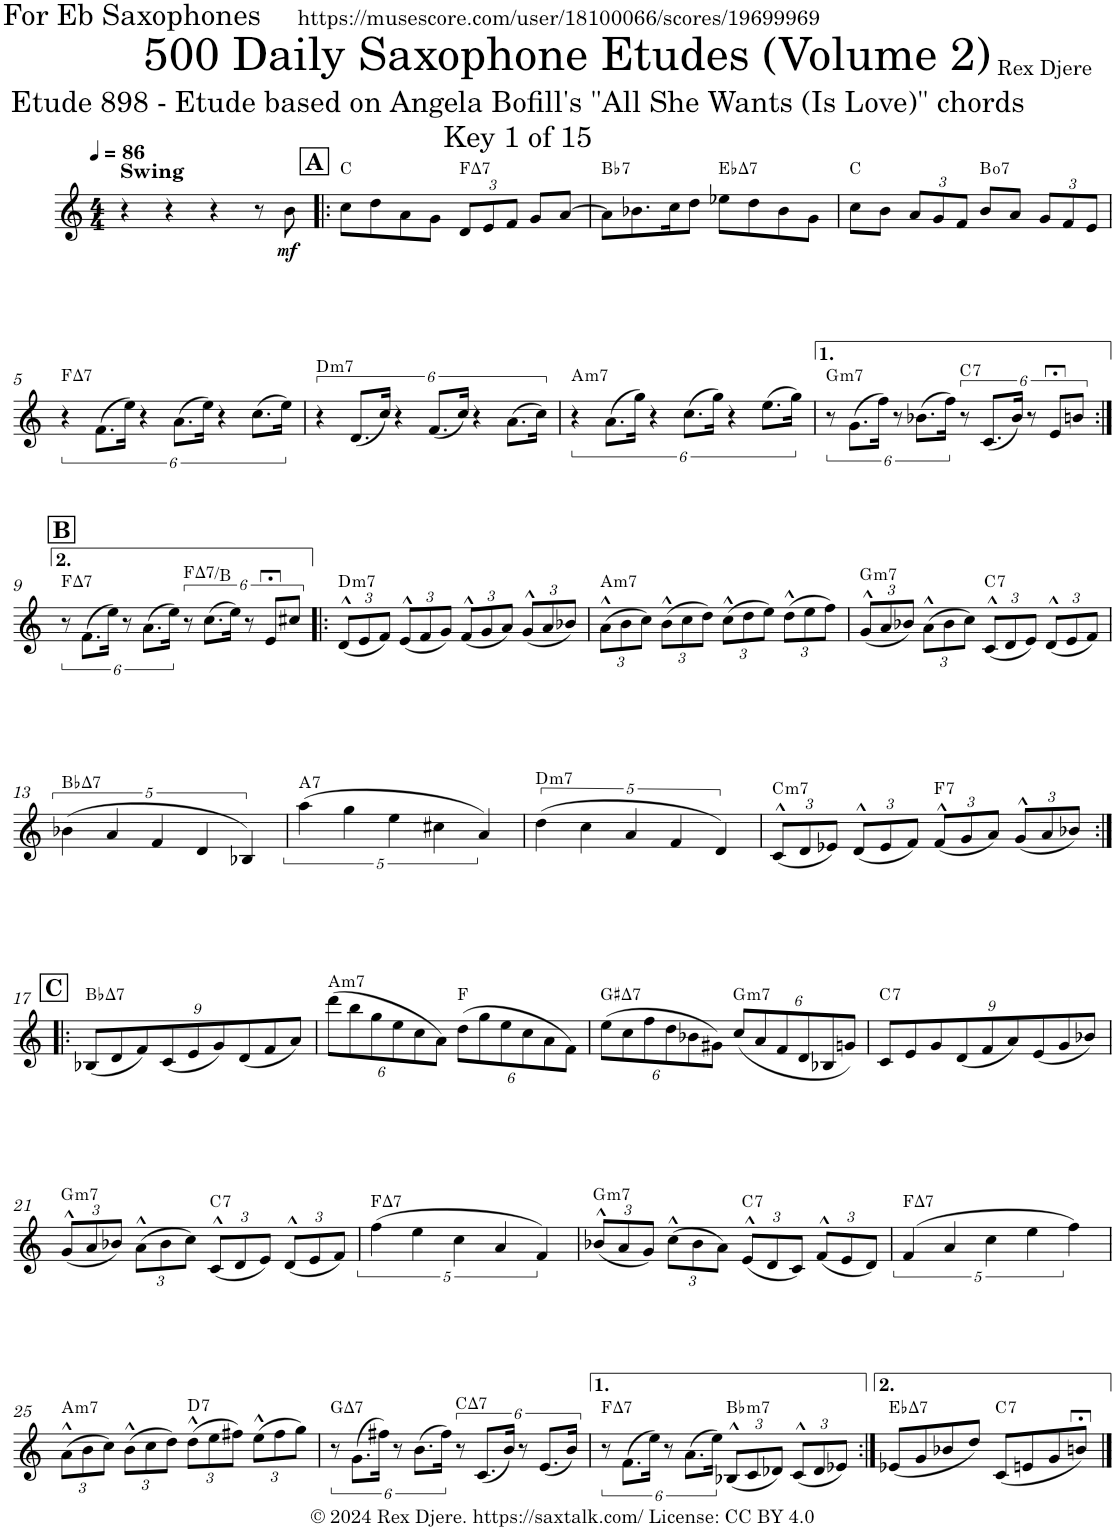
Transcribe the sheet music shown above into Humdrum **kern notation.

**kern	**dynam	**harte
*part1	*part1	*part1
*staff1	*staff1	*
*I"Alto Saxophone	*	*
*I'A. Sax.	*	*
*clefG2	*	*
*Trd5c9	*	*
*k[]	*	*
*M4/4	*	*
*MM86	*	*
=1	=1	=1
!LO:TX:a:B:t=Swing	!	!
4r	.	.
4r	.	.
4r	.	.
8r	.	.
!	!LO:DY:b	!
8b\	mf	.
!!LO:REH:place=s1:a:B:cj:fs=14:t=A
=2!|:	=2!|:	=2!|:
8cc\L	.	C:maj
8dd\	.	.
8a\	.	.
8g\J	.	.
*Xbrackettup	*	*
!	!	!LO:H:kt=7
12d/L	.	F:maj7
12e/	.	.
12f/J	.	.
8g/L	.	.
[8a/J	.	.
=3	=3	=3
!	!	!LO:H:kt=7
8a\L]	.	Bb:7
8.b-X\	.	.
16cc\K	.	.
8dd\J	.	.
!	!	!LO:H:kt=7
8ee-X\L	.	Eb:maj7
8dd\	.	.
8b-\	.	.
8g\J	.	.
=4	=4	=4
8cc\L	.	C:maj
8b\J	.	.
12a/L	.	.
12g/	.	.
12f/J	.	.
!	!	!LO:H:kt=7
8b/L	.	B:dim7
8a/J	.	.
12g/L	.	.
12f/	.	.
12e/J	.	.
!!LO:LB:g=z
=5	=5	=5
*brackettup	*	*
!	!	!LO:H:kt=7
6r	.	F:maj7
(12.f\L	.	.
24ee\Jk)	.	.
6r	.	.
(12.a\L	.	.
24ee\Jk)	.	.
6r	.	.
(12.cc\L	.	.
24ee\Jk)	.	.
=6	=6	=6
!	!	!LO:H:kt=m7
6r	.	D:min7
(12.d/L	.	.
24cc/Jk)	.	.
6r	.	.
(12.f/L	.	.
24cc/Jk)	.	.
6r	.	.
(12.a\L	.	.
24cc\Jk)	.	.
=7	=7	=7
!	!	!LO:H:kt=m7
6r	.	A:min7
(12.a\L	.	.
24gg\Jk)	.	.
6r	.	.
(12.cc\L	.	.
24gg\Jk)	.	.
6r	.	.
(12.ee\L	.	.
24gg\Jk)	.	.
=8	=8	=8
!	!	!LO:H:kt=m7
12r	.	G:min7
(12.g\L	.	.
24ff\Jk)	.	.
12r	.	.
(12.b-X\L	.	.
24ff\Jk)	.	.
!	!	!LO:H:kt=7
12r	.	C:7
(12.c/L	.	.
24b-/Jk)	.	.
12r	.	.
12e;</L	.	.
12bn/J	.	.
!!LO:LB:g=z
!!LO:REH:place=s1:a:B:cj:fs=14:t=B
=9:|!	=9:|!	=9:|!
!	!	!LO:H:kt=7
12r	.	F:maj7
(12.f\L	.	.
24ee\Jk)	.	.
12r	.	.
(12.a\L	.	.
24ee\Jk)	.	.
!	!	!LO:H:kt=7
12r	.	F:maj7/#4
(12.cc\L	.	.
24ee\Jk)	.	.
12r	.	.
12e;</L	.	.
12cc#X/J	.	.
=10!|:	=10!|:	=10!|:
*Xbrackettup	*	*
!	!	!LO:H:kt=m7
(12d^^/L	.	D:min7
12e/	.	.
12f/J)	.	.
(12e^^/L	.	.
12f/	.	.
12g/J)	.	.
(12f^^/L	.	.
12g/	.	.
12a/J)	.	.
(12g^^/L	.	.
12a/	.	.
12b-X/J)	.	.
=11	=11	=11
!	!	!LO:H:kt=m7
(12a^^\L	.	A:min7
12b\	.	.
12cc\J)	.	.
(12b^^\L	.	.
12cc\	.	.
12dd\J)	.	.
(12cc^^\L	.	.
12dd\	.	.
12ee\J)	.	.
(12dd^^\L	.	.
12ee\	.	.
12ff\J)	.	.
=12	=12	=12
!	!	!LO:H:kt=m7
(12g^^/L	.	G:min7
12a/	.	.
12b-X/J)	.	.
(12a^^\L	.	.
12b-\	.	.
12cc\J)	.	.
!	!	!LO:H:kt=7
(12c^^/L	.	C:7
12d/	.	.
12e/J)	.	.
(12d^^/L	.	.
12e/	.	.
12f/J)	.	.
!!LO:LB:g=z
=13	=13	=13
*brackettup	*	*
!	!	!LO:H:kt=7
(5b-X\	.	Bb:maj7
5a/	.	.
5f/	.	.
5d/	.	.
5B-X/)	.	.
=14	=14	=14
!	!	!LO:H:kt=7
(5aa\	.	A:7
5gg\	.	.
5ee\	.	.
5cc#X\	.	.
5a/)	.	.
=15	=15	=15
!	!	!LO:H:kt=m7
(5dd\	.	D:min7
5cc\	.	.
5a/	.	.
5f/	.	.
5d/)	.	.
=16	=16	=16
*Xbrackettup	*	*
!	!	!LO:H:kt=m7
(12c^^/L	.	C:min7
12d/	.	.
12e-X/J)	.	.
(12d^^/L	.	.
12e-/	.	.
12f/J)	.	.
!	!	!LO:H:kt=7
(12f^^/L	.	F:7
12g/	.	.
12a/J)	.	.
(12g^^/L	.	.
12a/	.	.
12b-X/J)	.	.
!!LO:LB:g=z
!!LO:REH:place=s1:a:B:cj:fs=14:t=C
=17:|!|:	=17:|!|:	=17:|!|:
!	!	!LO:H:kt=7
(9B-X/L	.	Bb:maj7
9d/	.	.
9f/)	.	.
(9c/	.	.
9e/	.	.
9g/)	.	.
(9d/	.	.
9f/	.	.
9a/J)	.	.
=18	=18	=18
!	!	!LO:H:kt=m7
(12ddd\L	.	A:min7
12bb\	.	.
12gg\	.	.
12ee\	.	.
12cc\	.	.
12a\J)	.	.
(12dd\L	.	F:maj
12gg\	.	.
12ee\	.	.
12cc\	.	.
12a\	.	.
12f\J)	.	.
=19	=19	=19
!	!	!LO:H:kt=7
(12ee\L	.	G#:maj7
12cc\	.	.
12ff\	.	.
12dd\	.	.
12b-X\	.	.
12g#X\J)	.	.
!	!	!LO:H:kt=m7
(12cc/L	.	G:min7
12a/	.	.
12f/	.	.
12d/	.	.
12B-X/	.	.
12gn/J)	.	.
=20	=20	=20
!	!	!LO:H:kt=7
9c/L	.	C:7
9e/	.	.
9g/	.	.
(9d/	.	.
9f/	.	.
9a/)	.	.
(9e/	.	.
9g/	.	.
9b-X/J)	.	.
!!LO:LB:g=z
=21	=21	=21
!	!	!LO:H:kt=m7
(12g^^/L	.	G:min7
12a/	.	.
12b-X/J)	.	.
(12a^^\L	.	.
12b-\	.	.
12cc\J)	.	.
!	!	!LO:H:kt=7
(12c^^/L	.	C:7
12d/	.	.
12e/J)	.	.
(12d^^/L	.	.
12e/	.	.
12f/J)	.	.
=22	=22	=22
*brackettup	*	*
!	!	!LO:H:kt=7
(5ff\	.	F:maj7
5ee\	.	.
5cc\	.	.
5a/	.	.
5f/)	.	.
=23	=23	=23
*Xbrackettup	*	*
!	!	!LO:H:kt=m7
(12b-X^^/L	.	G:min7
12a/	.	.
12g/J)	.	.
(12cc^^\L	.	.
12b-\	.	.
12a\J)	.	.
!	!	!LO:H:kt=7
(12e^^/L	.	C:7
12d/	.	.
12c/J)	.	.
(12f^^/L	.	.
12e/	.	.
12d/J)	.	.
=24	=24	=24
*brackettup	*	*
!	!	!LO:H:kt=7
(5f/	.	F:maj7
5a/	.	.
5cc\	.	.
5ee\	.	.
5ff\)	.	.
!!LO:LB:g=z
=25	=25	=25
*Xbrackettup	*	*
!	!	!LO:H:kt=m7
(12a^^\L	.	A:min7
12b\	.	.
12cc\J)	.	.
(12b^^\L	.	.
12cc\	.	.
12dd\J)	.	.
!	!	!LO:H:kt=7
(12dd^^\L	.	D:7
12ee\	.	.
12ff#X\J)	.	.
(12ee^^\L	.	.
12ff#\	.	.
12gg\J)	.	.
=26	=26	=26
*brackettup	*	*
!	!	!LO:H:kt=7
12r	.	G:maj7
(12.g\L	.	.
24ff#X\Jk)	.	.
12r	.	.
(12.b\L	.	.
24ff#\Jk)	.	.
!	!	!LO:H:kt=7
12r	.	C:maj7
(12.c/L	.	.
24b/Jk)	.	.
12r	.	.
(12.e/L	.	.
24b/Jk)	.	.
=27	=27	=27
!	!	!LO:H:kt=7
12r	.	F:maj7
(12.f\L	.	.
24ee\Jk)	.	.
12r	.	.
(12.a\L	.	.
24ee\Jk)	.	.
*Xbrackettup	*	*
!	!	!LO:H:kt=m7
(12B-X^^/L	.	Bb:min7
12c/	.	.
12d-X/J)	.	.
(12c^^/L	.	.
12d-/	.	.
12e-X/J)	.	.
=28:|!	=28:|!	=28:|!
!	!	!LO:H:kt=7
(8e-X/L	.	Eb:maj7
8g/	.	.
8b-X/	.	.
8dd/J)	.	.
!	!	!LO:H:kt=7
(8c/L	.	C:7
8en/	.	.
8g/	.	.
8bn;</J)	.	.
==	==	==
*-	*-	*-
